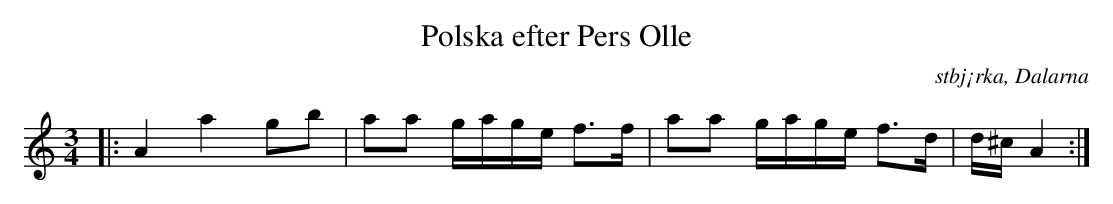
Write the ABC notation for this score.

X:1
T:Polska efter Pers Olle
O: stbj¡rka, Dalarna
M:3/4
L:1/16
K:D Dor
|: A4 a4 g2b2 | a2a2 gage f3f | a2a2 gage f3d | d^c A4 :|
